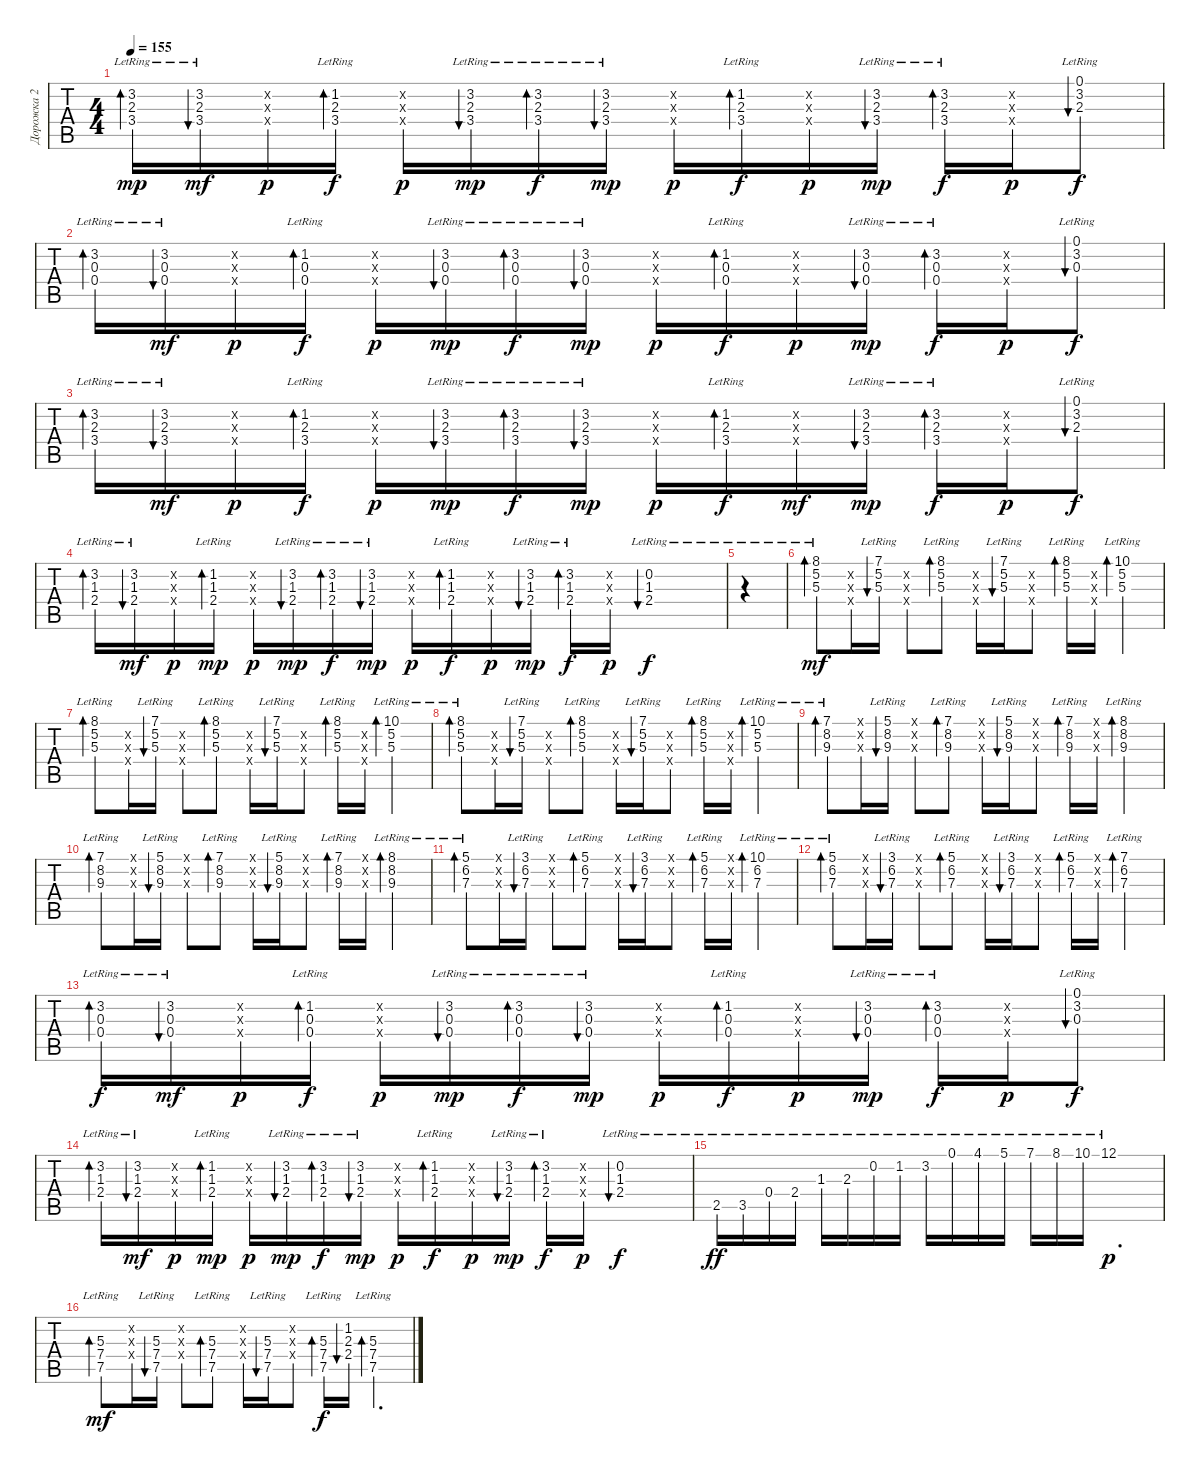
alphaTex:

\track ("Дорожка 2" "Дорожка 2") {instrument acousticguitarsteel}
\staff {tabs}
\tuning (E4 B3 G3 D3 A2 E2) {hide}
\ts (4 4)
\tempo 155
\clef g2
\ks c
(3.2{lr} 2.3{lr} 3.4{lr}).16{bd 60 dy mp instrument acousticguitarnylon} (3.2{lr} 2.3{lr} 3.4{lr}).16{bu 60 dy mf} (3.2{x} 2.3{x} 3.4{x}).16{dy p} (1.2 2.3{lr} 3.4{lr}).16{bd 60 dy f} (3.2{x} 2.3{x} 3.4{x}).16{dy p} (3.2{lr} 2.3{lr} 3.4{lr}).16{bu 60 dy mp} (3.2{lr} 2.3{lr} 3.4{lr}).16{bd 60 dy f} (3.2{lr} 2.3{lr} 3.4{lr}).16{bu 60 dy mp} (3.2{x} 2.3{x} 3.4{x}).16{dy p} (1.2 2.3{lr} 3.4{lr}).16{bd 60 dy f} (3.2{x} 2.3{x} 3.4{x}).16{dy p} (3.2{lr} 2.3{lr} 3.4{lr}).16{bu 60 dy mp} (3.2{lr} 2.3{lr} 3.4{lr}).16{bd 60 dy f} (3.2{x} 2.3{x} 3.4{x}).16{dy p} (0.1 3.2{lr} 2.3).8{bu 60 dy f} |
(3.2{lr} 0.3{lr} 0.4{lr}).16{bd 60 instrument acousticguitarnylon} (3.2{lr} 0.3{lr} 0.4{lr}).16{bu 60 dy mf} (3.2{x} 0.3{x} 0.4{x}).16{dy p} (1.2 0.3{lr} 0.4{lr}).16{bd 60 dy f} (3.2{x} 0.3{x} 0.4{x}).16{dy p} (3.2{lr} 0.3{lr} 0.4{lr}).16{bu 60 dy mp} (3.2{lr} 0.3{lr} 0.4{lr}).16{bd 60 dy f} (3.2{lr} 0.3{lr} 0.4{lr}).16{bu 60 dy mp} (3.2{x} 0.3{x} 0.4{x}).16{dy p} (1.2 0.3{lr} 0.4{lr}).16{bd 60 dy f} (3.2{x} 0.3{x} 0.4{x}).16{dy p} (3.2{lr} 0.3{lr} 0.4{lr}).16{bu 60 dy mp} (3.2{lr} 0.3{lr} 0.4{lr}).16{bd 60 dy f} (3.2{x} 0.3{x} 0.4{x}).16{dy p} (0.1 3.2{lr} 0.3).8{bu 60 dy f} |
(3.2{lr} 2.3{lr} 3.4{lr}).16{bd 60 instrument acousticguitarnylon} (3.2{lr} 2.3{lr} 3.4{lr}).16{bu 60 dy mf} (3.2{x} 2.3{x} 3.4{x}).16{dy p} (1.2 2.3{lr} 3.4{lr}).16{bd 60 dy f} (3.2{x} 2.3{x} 3.4{x}).16{dy p} (3.2{lr} 2.3{lr} 3.4{lr}).16{bu 60 dy mp} (3.2{lr} 2.3{lr} 3.4{lr}).16{bd 60 dy f} (3.2{lr} 2.3{lr} 3.4{lr}).16{bu 60 dy mp} (3.2{x} 2.3{x} 3.4{x}).16{dy p} (1.2 2.3{lr} 3.4{lr}).16{bd 60 dy f} (3.2{x} 2.3{x} 3.4{x}).16{dy mf} (3.2{lr} 2.3{lr} 3.4{lr}).16{bu 60 dy mp} (3.2{lr} 2.3{lr} 3.4{lr}).16{bd 60 dy f} (3.2{x} 2.3{x} 3.4{x}).16{dy p} (0.1 3.2{lr} 2.3).8{bu 60 dy f} |
(3.2{lr} 1.3{lr} 2.4{lr}).16{bd 60 instrument acousticguitarnylon} (3.2{lr} 1.3{lr} 2.4{lr}).16{bu 60 dy mf} (3.2{x} 1.3{x} 2.4{x}).16{dy p} (1.2 1.3{lr} 2.4{lr}).16{bd 60 dy mp} (3.2{x} 1.3{x} 2.4{x}).16{dy p} (3.2{lr} 1.3{lr} 2.4{lr}).16{bu 60 dy mp} (3.2{lr} 1.3{lr} 2.4{lr}).16{bd 60 dy f} (3.2{lr} 1.3{lr} 2.4{lr}).16{bu 60 dy mp} (3.2{x} 1.3{x} 2.4{x}).16{dy p} (1.2 1.3{lr} 2.4{lr}).16{bd 60 dy f} (3.2{x} 1.3{x} 2.4{x}).16{dy p} (3.2{lr} 1.3{lr} 2.4{lr}).16{bu 60 dy mp} (3.2{lr} 1.3{lr} 2.4{lr}).16{bd 60 dy f} (3.2{x} 1.3{x} 2.4{x}).16{dy p} (0.2{lr} 1.3 2.4).1{bu 60 dy f} |
|
(8.1 5.2{lr} 5.3{lr}).8{bd 30 dy mf instrument acousticguitarnylon} (1.2{x} 2.3{x} 2.4{x}).16 (7.1 5.2{lr} 5.3{lr}).16{bu 30} (1.2{x} 2.3{x} 2.4{x}).8 (8.1 5.2{lr} 5.3{lr}).8{bd 30} (1.2{x} 2.3{x} 2.4{x}).16 (7.1 5.2{lr} 5.3{lr}).16{bu 30} (1.2{x} 2.3{x} 2.4{x}).8 (8.1 5.2{lr} 5.3{lr}).16{bd 30} (1.2{x} 2.3{x} 2.4{x}).16 (10.1 5.2{lr} 5.3{lr}).4{bd 30} |
(8.1 5.2{lr} 5.3{lr}).8{bd 30 instrument acousticguitarnylon} (1.2{x} 2.3{x} 2.4{x}).16 (7.1 5.2{lr} 5.3{lr}).16{bu 30} (1.2{x} 2.3{x} 2.4{x}).8 (8.1 5.2{lr} 5.3{lr}).8{bd 30} (1.2{x} 2.3{x} 2.4{x}).16 (7.1 5.2{lr} 5.3{lr}).16{bu 30} (1.2{x} 2.3{x} 2.4{x}).8 (8.1 5.2{lr} 5.3{lr}).16{bd 30} (1.2{x} 2.3{x} 2.4{x}).16 (10.1 5.2{lr} 5.3{lr}).4{bd 30} |
(8.1 5.2{lr} 5.3{lr}).8{bd 30 instrument acousticguitarnylon} (1.2{x} 2.3{x} 2.4{x}).16 (7.1 5.2{lr} 5.3{lr}).16{bu 30} (1.2{x} 2.3{x} 2.4{x}).8 (8.1 5.2{lr} 5.3{lr}).8{bd 30} (1.2{x} 2.3{x} 2.4{x}).16 (7.1 5.2{lr} 5.3{lr}).16{bu 30} (1.2{x} 2.3{x} 2.4{x}).8 (8.1 5.2{lr} 5.3{lr}).16{bd 30} (1.2{x} 2.3{x} 2.4{x}).16 (10.1 5.2{lr} 5.3{lr}).4{bd 30} |
(7.1 8.2{lr} 9.3{lr}).8{bd 30 instrument acousticguitarnylon} (0.1{x} 0.2{x} 0.3{x}).16 (5.1 8.2{lr} 9.3{lr}).16{bu 30} (0.1{x} 0.2{x} 0.3{x}).8 (7.1 8.2{lr} 9.3{lr}).8{bd 30} (0.1{x} 0.2{x} 0.3{x}).16 (5.1 8.2{lr} 9.3{lr}).16{bu 30} (0.1{x} 0.2{x} 0.3{x}).8 (7.1 8.2{lr} 9.3{lr}).16{bd 30} (0.1{x} 0.2{x} 0.3{x}).16 (8.1 8.2{lr} 9.3{lr}).4{bd 30} |
(7.1 8.2{lr} 9.3{lr}).8{bd 30 instrument acousticguitarnylon} (0.1{x} 0.2{x} 0.3{x}).16 (5.1 8.2{lr} 9.3{lr}).16{bu 30} (0.1{x} 0.2{x} 0.3{x}).8 (7.1 8.2{lr} 9.3{lr}).8{bd 30} (0.1{x} 0.2{x} 0.3{x}).16 (5.1 8.2{lr} 9.3{lr}).16{bu 30} (0.1{x} 0.2{x} 0.3{x}).8 (7.1 8.2{lr} 9.3{lr}).16{bd 30} (0.1{x} 0.2{x} 0.3{x}).16 (8.1 8.2{lr} 9.3{lr}).4{bd 30} |
(5.1 6.2{lr} 7.3{lr}).8{bd 30 instrument acousticguitarnylon} (5.1{x} 6.2{x} 7.3{x}).16 (3.1 6.2{lr} 7.3{lr}).16{bu 30} (5.1{x} 6.2{x} 7.3{x}).8 (5.1 6.2{lr} 7.3{lr}).8{bd 30} (5.1{x} 6.2{x} 7.3{x}).16 (3.1 6.2{lr} 7.3{lr}).16{bu 30} (5.1{x} 6.2{x} 7.3{x}).8 (5.1 6.2{lr} 7.3{lr}).16{bd 30} (5.1{x} 6.2{x} 7.3{x}).16 (10.1 6.2{lr} 7.3{lr}).4{bd 30} |
(5.1 6.2{lr} 7.3{lr}).8{bd 30 instrument acousticguitarnylon} (5.1{x} 6.2{x} 7.3{x}).16 (3.1 6.2{lr} 7.3{lr}).16{bu 30} (5.1{x} 6.2{x} 7.3{x}).8 (5.1 6.2{lr} 7.3{lr}).8{bd 30} (5.1{x} 6.2{x} 7.3{x}).16 (3.1 6.2{lr} 7.3{lr}).16{bu 30} (5.1{x} 6.2{x} 7.3{x}).8 (5.1 6.2{lr} 7.3{lr}).16{bd 30} (5.1{x} 6.2{x} 7.3{x}).16 (7.1 6.2{lr} 7.3{lr}).4{bd 30} |
(3.2{lr} 0.3{lr} 0.4{lr}).16{bd 60 dy f instrument acousticguitarnylon} (3.2{lr} 0.3{lr} 0.4{lr}).16{bu 60 dy mf} (3.2{x} 0.3{x} 0.4{x}).16{dy p} (1.2 0.3{lr} 0.4{lr}).16{bd 60 dy f} (3.2{x} 0.3{x} 0.4{x}).16{dy p} (3.2{lr} 0.3{lr} 0.4{lr}).16{bu 60 dy mp} (3.2{lr} 0.3{lr} 0.4{lr}).16{bd 60 dy f} (3.2{lr} 0.3{lr} 0.4{lr}).16{bu 60 dy mp} (3.2{x} 0.3{x} 0.4{x}).16{dy p} (1.2 0.3{lr} 0.4{lr}).16{bd 60 dy f} (3.2{x} 0.3{x} 0.4{x}).16{dy p} (3.2{lr} 0.3{lr} 0.4{lr}).16{bu 60 dy mp} (3.2{lr} 0.3{lr} 0.4{lr}).16{bd 60 dy f} (3.2{x} 0.3{x} 0.4{x}).16{dy p} (0.1 3.2{lr} 0.3).8{bu 60 dy f} |
(3.2{lr} 1.3{lr} 2.4{lr}).16{bd 60 instrument acousticguitarnylon} (3.2{lr} 1.3{lr} 2.4{lr}).16{bu 60 dy mf} (3.2{x} 1.3{x} 2.4{x}).16{dy p} (1.2 1.3{lr} 2.4{lr}).16{bd 60 dy mp} (3.2{x} 1.3{x} 2.4{x}).16{dy p} (3.2{lr} 1.3{lr} 2.4{lr}).16{bu 60 dy mp} (3.2{lr} 1.3{lr} 2.4{lr}).16{bd 60 dy f} (3.2{lr} 1.3{lr} 2.4{lr}).16{bu 60 dy mp} (3.2{x} 1.3{x} 2.4{x}).16{dy p} (1.2 1.3{lr} 2.4{lr}).16{bd 60 dy f} (3.2{x} 1.3{x} 2.4{x}).16{dy p} (3.2{lr} 1.3{lr} 2.4{lr}).16{bu 60 dy mp} (3.2{lr} 1.3{lr} 2.4{lr}).16{bd 60 dy f} (3.2{x} 1.3{x} 2.4{x}).16{dy p} (0.2{lr} 1.3 2.4).1{bu 60 dy f} |
2.5{lr}.16{dy ff instrument orchestralharp} 3.5{lr}.16 0.4{lr}.16 2.4{lr}.16 1.3{lr}.16 2.3{lr}.16 0.2{lr}.16 1.2{lr}.16 3.2{lr}.16 0.1{lr}.16 4.1{lr}.16 5.1{lr}.16 7.1{lr}.16 8.1{lr}.16 10.1{lr}.16 12.1{lr}.1{d dy p instrument lead5charang} |
(5.3{lr} 7.4 7.5).8{bd 30 dy mf instrument acousticguitarnylon} (1.2{x} 2.3{x} 2.4{x}).16 (5.3{lr} 7.4 7.5).16{bu 30} (1.2{x} 2.3{x} 2.4{x}).8 (5.3{lr} 7.4 7.5).8{bd 30} (1.2{x} 2.3{x} 2.4{x}).16 (5.3{lr} 7.4 7.5).16{bu 30} (1.2{x} 2.3{x} 2.4{x}).8 (5.3{lr} 7.4 7.5).16{bd 30 dy f} (1.2 2.3 2.4).16{bu 60} (5.3{lr} 7.4 7.5).4{d bd 30}
